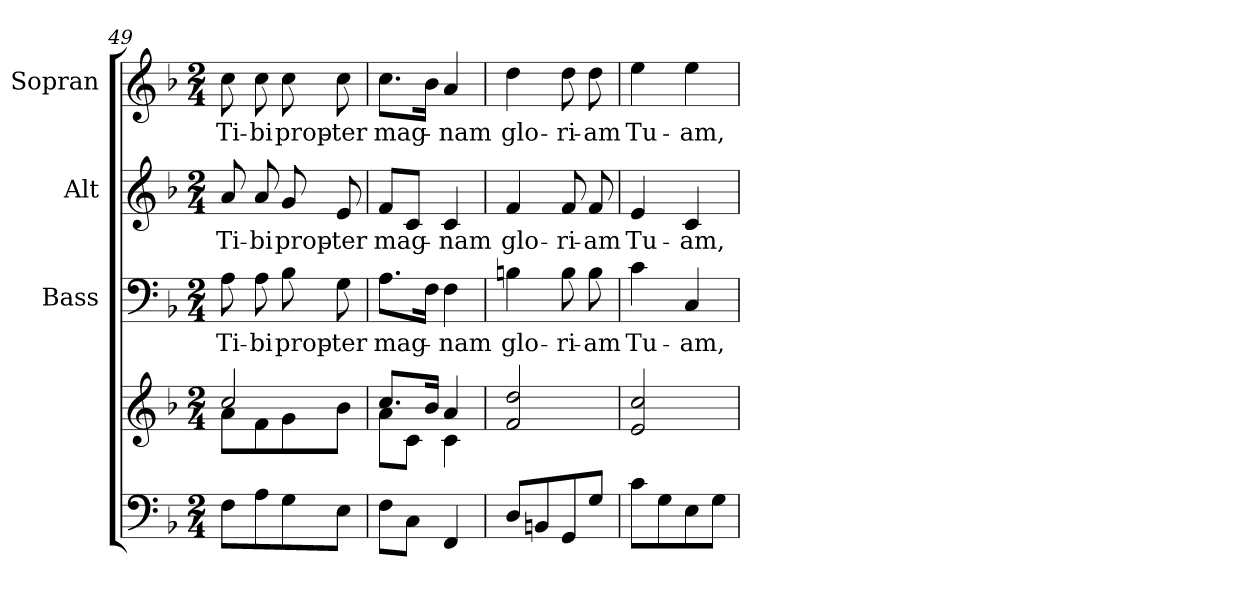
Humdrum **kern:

**kern	**kern	**kern	**text	**kern	**text	**kern	**text
*part4	*part4	*part3	*part3	*part2	*part2	*part1	*part1
*staff5	*staff4	*staff3	*staff3	*staff2	*staff2	*staff1	*staff1
*	*	*I"Bass	*	*I"Alt	*	*I"Sopran	*
*	*	*I'B.	*	*I'A.	*	*I'S.	*
*clefF4	*clefG2	*clefF4	*	*clefG2	*	*clefG2	*
*k[b-]	*k[b-]	*k[b-]	*	*k[b-]	*	*k[b-]	*
*F:	*F:	*F:	*	*F:	*	*F:	*
*M2/4	*M2/4	*M2/4	*	*M2/4	*	*M2/4	*
=49	=49	=49	=49	=49	=49	=49	=49
*	*^	*	*	*	*	*	*
!	!	!	!	!LO:LY:b	!	!LO:LY:b	!	!LO:LY:b
8F\L	2cc/	8a\L	8A\	Ti-	8a/	Ti-	8cc\	Ti-
!	!	!	!	!LO:LY:b	!	!LO:LY:b	!	!LO:LY:b
8A\	.	8f\	8A\	-bi	8a/	-bi	8cc\	-bi
!	!	!	!	!LO:LY:b	!	!LO:LY:b	!	!LO:LY:b
8G\	.	8g\	8B-\	prop-	8g/	prop-	8cc\	prop-
!	!	!	!	!LO:LY:b	!	!LO:LY:b	!	!LO:LY:b
8E\J	.	8b-\J	8G\	-ter	8e/	-ter	8cc\	-ter
=50	=50	=50	=50	=50	=50	=50	=50	=50
!	!	!	!	!LO:LY:b	!	!LO:LY:b	!	!LO:LY:b
8F\L	8.cc/L	8a\L	8.A\L	mag-	8f/L	mag-	8.cc\L	mag-
8C\J	.	8c\J	.	.	8c/J	.	.	.
.	16b-/Jk	.	16F\Jk	.	.	.	16b-\Jk	.
!	!	!	!	!LO:LY:b	!	!LO:LY:b	!	!LO:LY:b
4FF/	4a/	4c\	4F\	-nam	4c/	-nam	4a/	-nam
=51	=51	=51	=51	=51	=51	=51	=51	=51
!	!	!	!	!LO:LY:b	!	!LO:LY:b	!	!LO:LY:b
*	*v	*v	*	*	*	*	*	*
8D/L	2f/ 2dd/	4Bn\	glo-	4f/	glo-	4dd\	glo-
8BBn/	.	.	.	.	.	.	.
!	!	!	!LO:LY:b	!	!LO:LY:b	!	!LO:LY:b
8GG/	.	8B\	-ri-	8f/	-ri-	8dd\	-ri-
!	!	!	!LO:LY:b	!	!LO:LY:b	!	!LO:LY:b
8G/J	.	8B\	-am	8f/	-am	8dd\	-am
=52	=52	=52	=52	=52	=52	=52	=52
!	!	!	!LO:LY:b	!	!LO:LY:b	!	!LO:LY:b
8c\L	2e/ 2cc/	4c\	Tu-	4e/	Tu-	4ee\	Tu-
8G\	.	.	.	.	.	.	.
!	!	!	!LO:LY:b	!	!LO:LY:b	!	!LO:LY:b
8E\	.	4C/	-am,	4c/	-am,	4ee\	-am,
8G\J	.	.	.	.	.	.	.
=	=	=	=	=	=	=	=
*-	*-	*-	*-	*-	*-	*-	*-
